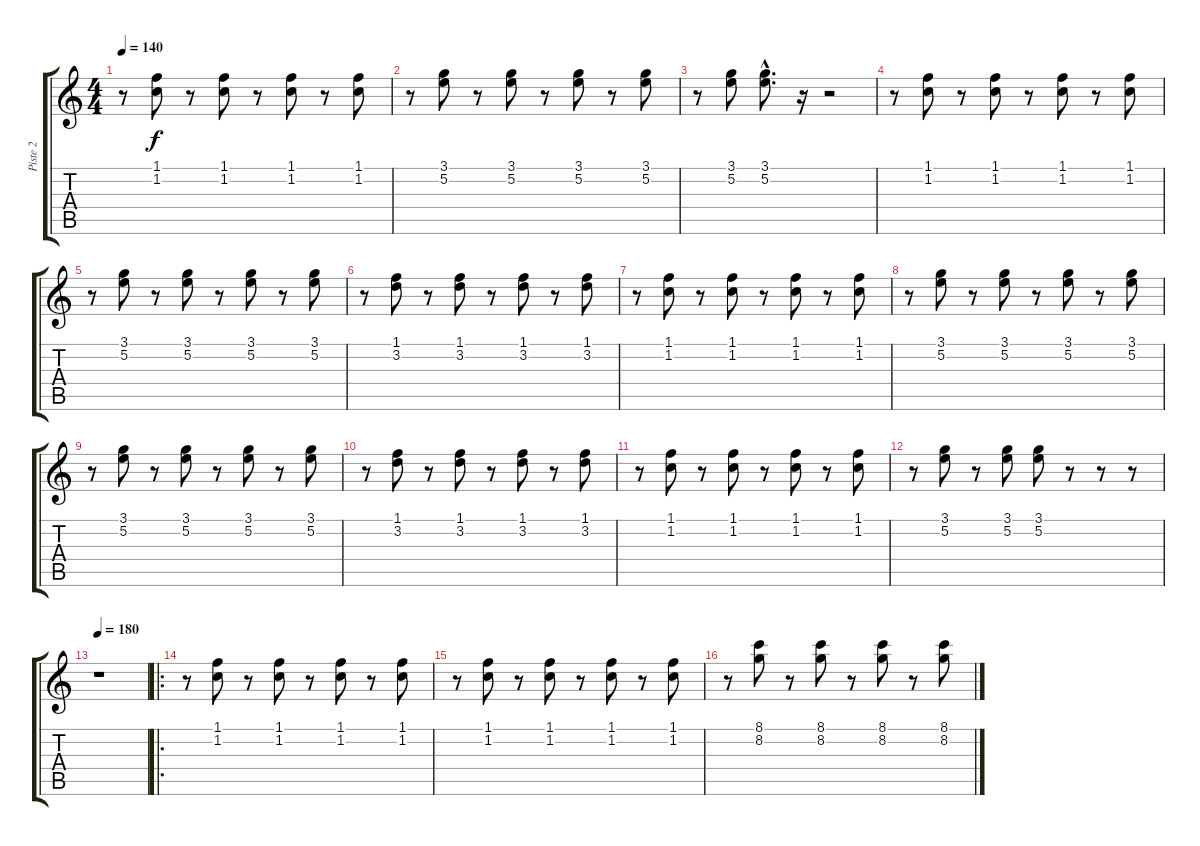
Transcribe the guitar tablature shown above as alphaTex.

\track ("Piste 2" "Piste 2") {instrument electricguitarclean}
\staff {score tabs}
\tuning (E4 B3 G3 D3 A2 E2) {hide}
\ts (4 4)
\tempo 140
\clef g2
\ks c
r.8{dy f} (1.1 1.2).8 r.8 (1.1 1.2).8 r.8 (1.1 1.2).8 r.8 (1.1 1.2).8 |
r.8 (3.1 5.2).8 r.8 (3.1 5.2).8 r.8 (3.1 5.2).8 r.8 (3.1 5.2).8 |
r.8 (3.1 5.2).8 (3.1{hac} 5.2{hac}).8{d} r.16 r.2 |
r.8 (1.1 1.2).8 r.8 (1.1 1.2).8 r.8 (1.1 1.2).8 r.8 (1.1 1.2).8 |
r.8 (3.1 5.2).8 r.8 (3.1 5.2).8 r.8 (3.1 5.2).8 r.8 (3.1 5.2).8 |
r.8 (1.1 3.2).8 r.8 (1.1 3.2).8 r.8 (1.1 3.2).8 r.8 (1.1 3.2).8 |
r.8 (1.1 1.2).8 r.8 (1.1 1.2).8 r.8 (1.1 1.2).8 r.8 (1.1 1.2).8 |
r.8 (3.1 5.2).8 r.8 (3.1 5.2).8 r.8 (3.1 5.2).8 r.8 (3.1 5.2).8 |
r.8 (3.1 5.2).8 r.8 (3.1 5.2).8 r.8 (3.1 5.2).8 r.8 (3.1 5.2).8 |
r.8 (1.1 3.2).8 r.8 (1.1 3.2).8 r.8 (1.1 3.2).8 r.8 (1.1 3.2).8 |
r.8 (1.1 1.2).8 r.8 (1.1 1.2).8 r.8 (1.1 1.2).8 r.8 (1.1 1.2).8 |
r.8 (3.1 5.2).8 r.8 (3.1 5.2).8 (3.1 5.2).8 r.8 r.8 r.8 |
\tempo 180
r.1 |
\ro
r.8 (1.1 1.2).8 r.8 (1.1 1.2).8 r.8 (1.1 1.2).8 r.8 (1.1 1.2).8 |
r.8 (1.1 1.2).8 r.8 (1.1 1.2).8 r.8 (1.1 1.2).8 r.8 (1.1 1.2).8 |
r.8 (8.1 8.2).8 r.8 (8.1 8.2).8 r.8 (8.1 8.2).8 r.8 (8.1 8.2).8
